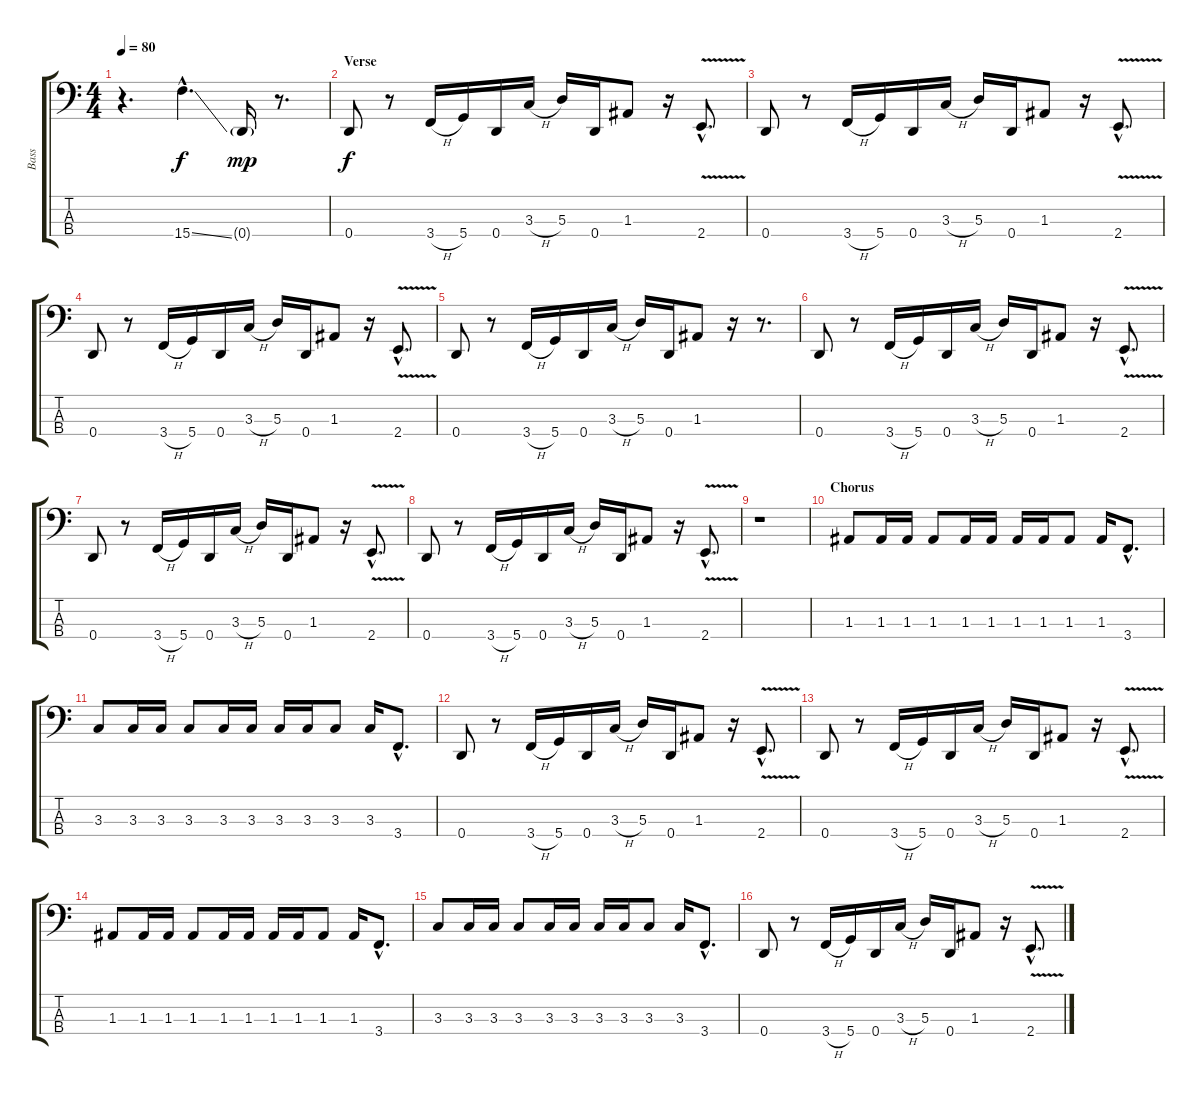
\track ("Bass" "Bass") {instrument electricbassfinger}
\staff {score tabs}
\tuning (G2 D2 A1 D1) {hide}
\ts (4 4)
\tempo 80
\clef f4
\ks c
r.4{d dy f} 15.4{ss hac}.4{d} 0.4{g}.16{dy mp} r.8{d} |
\section ("" "Verse")
0.4.8{dy f} r.8 3.4{h}.16 5.4.16 0.4.16 3.3{h}.16 5.3.16 0.4.16 1.3.8 r.16 2.4{v hac}.8{d} |
0.4.8 r.8 3.4{h}.16 5.4.16 0.4.16 3.3{h}.16 5.3.16 0.4.16 1.3.8 r.16 2.4{v hac}.8{d} |
0.4.8 r.8 3.4{h}.16 5.4.16 0.4.16 3.3{h}.16 5.3.16 0.4.16 1.3.8 r.16 2.4{v hac}.8{d} |
0.4.8 r.8 3.4{h}.16 5.4.16 0.4.16 3.3{h}.16 5.3.16 0.4.16 1.3.8 r.16 r.8{d} |
0.4.8 r.8 3.4{h}.16 5.4.16 0.4.16 3.3{h}.16 5.3.16 0.4.16 1.3.8 r.16 2.4{v hac}.8{d} |
0.4.8 r.8 3.4{h}.16 5.4.16 0.4.16 3.3{h}.16 5.3.16 0.4.16 1.3.8 r.16 2.4{v hac}.8{d} |
0.4.8 r.8 3.4{h}.16 5.4.16 0.4.16 3.3{h}.16 5.3.16 0.4.16 1.3.8 r.16 2.4{v hac}.8{d} |
r.1 |
\section ("" "Chorus")
1.3.8 1.3.16 1.3.16 1.3.8 1.3.16 1.3.16 1.3.16 1.3.16 1.3.8 1.3.16 3.4{hac}.8{d} |
3.3.8 3.3.16 3.3.16 3.3.8 3.3.16 3.3.16 3.3.16 3.3.16 3.3.8 3.3.16 3.4{hac}.8{d} |
0.4.8 r.8 3.4{h}.16 5.4.16 0.4.16 3.3{h}.16 5.3.16 0.4.16 1.3.8 r.16 2.4{v hac}.8{d} |
0.4.8 r.8 3.4{h}.16 5.4.16 0.4.16 3.3{h}.16 5.3.16 0.4.16 1.3.8 r.16 2.4{v hac}.8{d} |
1.3.8 1.3.16 1.3.16 1.3.8 1.3.16 1.3.16 1.3.16 1.3.16 1.3.8 1.3.16 3.4{hac}.8{d} |
3.3.8 3.3.16 3.3.16 3.3.8 3.3.16 3.3.16 3.3.16 3.3.16 3.3.8 3.3.16 3.4{hac}.8{d} |
0.4.8 r.8 3.4{h}.16 5.4.16 0.4.16 3.3{h}.16 5.3.16 0.4.16 1.3.8 r.16 2.4{v hac}.8{d}
